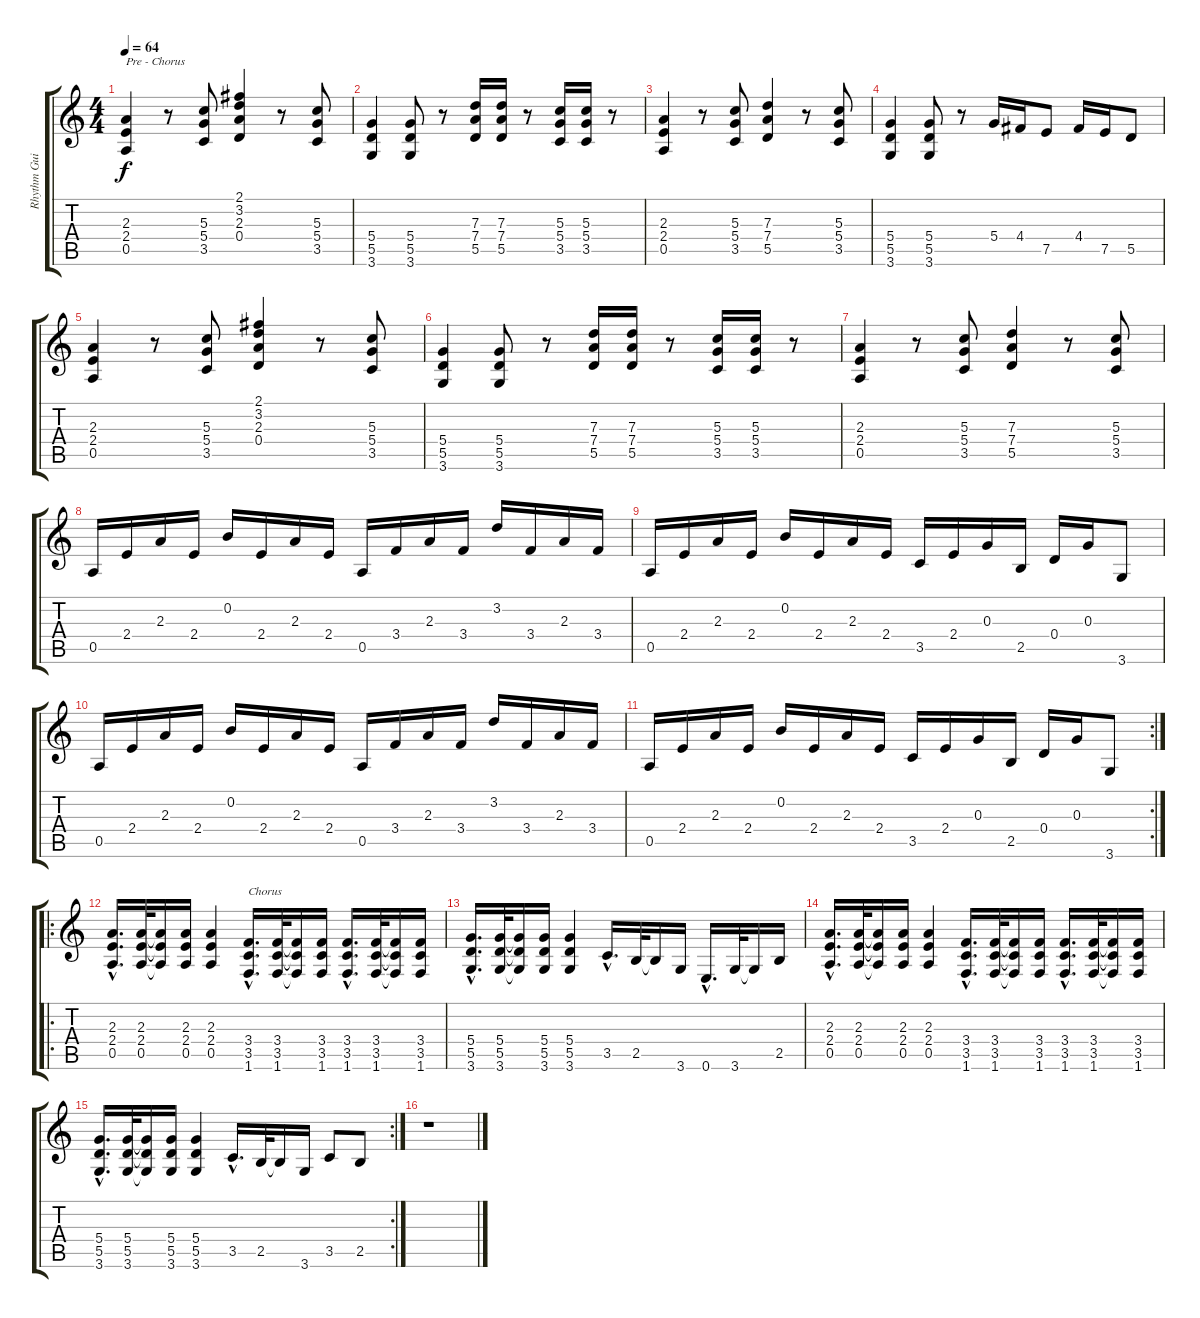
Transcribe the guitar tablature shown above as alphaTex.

\track ("Rhythm Guitar" "Rhythm Gui") {instrument electricguitarclean}
\staff {score tabs}
\tuning (E4 B3 G3 D3 A2 E2) {hide}
\ts (4 4)
\tempo 64
\clef g2
\ks c
(2.3 2.4 0.5).4{txt "Pre - Chorus" dy f} r.8 (5.3 5.4 3.5).8 (2.1 3.2 2.3 0.4).4 r.8 (5.3 5.4 3.5).8 |
(5.4 5.5 3.6).4 (5.4 5.5 3.6).8 r.8 (7.3 7.4 5.5).16 (7.3 7.4 5.5).16 r.8 (5.3 5.4 3.5).16 (5.3 5.4 3.5).16 r.8 |
(2.3 2.4 0.5).4 r.8 (5.3 5.4 3.5).8 (7.3 7.4 5.5).4 r.8 (5.3 5.4 3.5).8 |
(5.4 5.5 3.6).4 (5.4 5.5 3.6).8 r.8 5.4.16 4.4.16 7.5.8 4.4.16 7.5.16 5.5.8 |
(2.3 2.4 0.5).4 r.8 (5.3 5.4 3.5).8 (2.1 3.2 2.3 0.4).4 r.8 (5.3 5.4 3.5).8 |
(5.4 5.5 3.6).4 (5.4 5.5 3.6).8 r.8 (7.3 7.4 5.5).16 (7.3 7.4 5.5).16 r.8 (5.3 5.4 3.5).16 (5.3 5.4 3.5).16 r.8 |
(2.3 2.4 0.5).4 r.8 (5.3 5.4 3.5).8 (7.3 7.4 5.5).4 r.8 (5.3 5.4 3.5).8 |
0.5.16 2.4.16 2.3.16 2.4.16 0.2.16 2.4.16 2.3.16 2.4.16 0.5.16 3.4.16 2.3.16 3.4.16 3.2.16 3.4.16 2.3.16 3.4.16 |
0.5.16 2.4.16 2.3.16 2.4.16 0.2.16 2.4.16 2.3.16 2.4.16 3.5.16 2.4.16 0.3.16 2.5.16 0.4.16 0.3.16 3.6.8 |
0.5.16 2.4.16 2.3.16 2.4.16 0.2.16 2.4.16 2.3.16 2.4.16 0.5.16 3.4.16 2.3.16 3.4.16 3.2.16 3.4.16 2.3.16 3.4.16 |
\rc 2
0.5.16 2.4.16 2.3.16 2.4.16 0.2.16 2.4.16 2.3.16 2.4.16 3.5.16 2.4.16 0.3.16 2.5.16 0.4.16 0.3.16 3.6.8 |
\ro
(2.3{hac} 2.4{hac} 0.5{hac}).16{d instrument distortionguitar} (2.3 2.4 0.5).32 (2.3{t} 2.4{t} 0.5{t}).16 (2.3 2.4 0.5).16 (2.3 2.4 0.5).4 (3.4{hac} 3.5{hac} 1.6{hac}).16{d txt "Chorus"} (3.4 3.5 1.6).32 (3.4{t} 3.5{t} 1.6{t}).16 (3.4 3.5 1.6).16 (3.4{hac} 3.5{hac} 1.6{hac}).16{d} (3.4 3.5 1.6).32 (3.4{t} 3.5{t} 1.6{t}).16 (3.4 3.5 1.6).16 |
(5.4{hac} 5.5{hac} 3.6{hac}).16{d} (5.4 5.5 3.6).32 (5.4{t} 5.5{t} 3.6{t}).16 (5.4 5.5 3.6).16 (5.4 5.5 3.6).4 3.5{hac}.16{d} 2.5.32 2.5{t}.16 3.6.16 0.6{hac}.16{d} 3.6.32 3.6{t}.16 2.5.16 |
(2.3{hac} 2.4{hac} 0.5{hac}).16{d} (2.3 2.4 0.5).32 (2.3{t} 2.4{t} 0.5{t}).16 (2.3 2.4 0.5).16 (2.3 2.4 0.5).4 (3.4{hac} 3.5{hac} 1.6{hac}).16{d} (3.4 3.5 1.6).32 (3.4{t} 3.5{t} 1.6{t}).16 (3.4 3.5 1.6).16 (3.4{hac} 3.5{hac} 1.6{hac}).16{d} (3.4 3.5 1.6).32 (3.4{t} 3.5{t} 1.6{t}).16 (3.4 3.5 1.6).16 |
\rc 2
(5.4{hac} 5.5{hac} 3.6{hac}).16{d} (5.4 5.5 3.6).32 (5.4{t} 5.5{t} 3.6{t}).16 (5.4 5.5 3.6).16 (5.4 5.5 3.6).4 3.5{hac}.16{d} 2.5.32 2.5{t}.16 3.6.16 3.5.8 2.5.8 |
r.1
